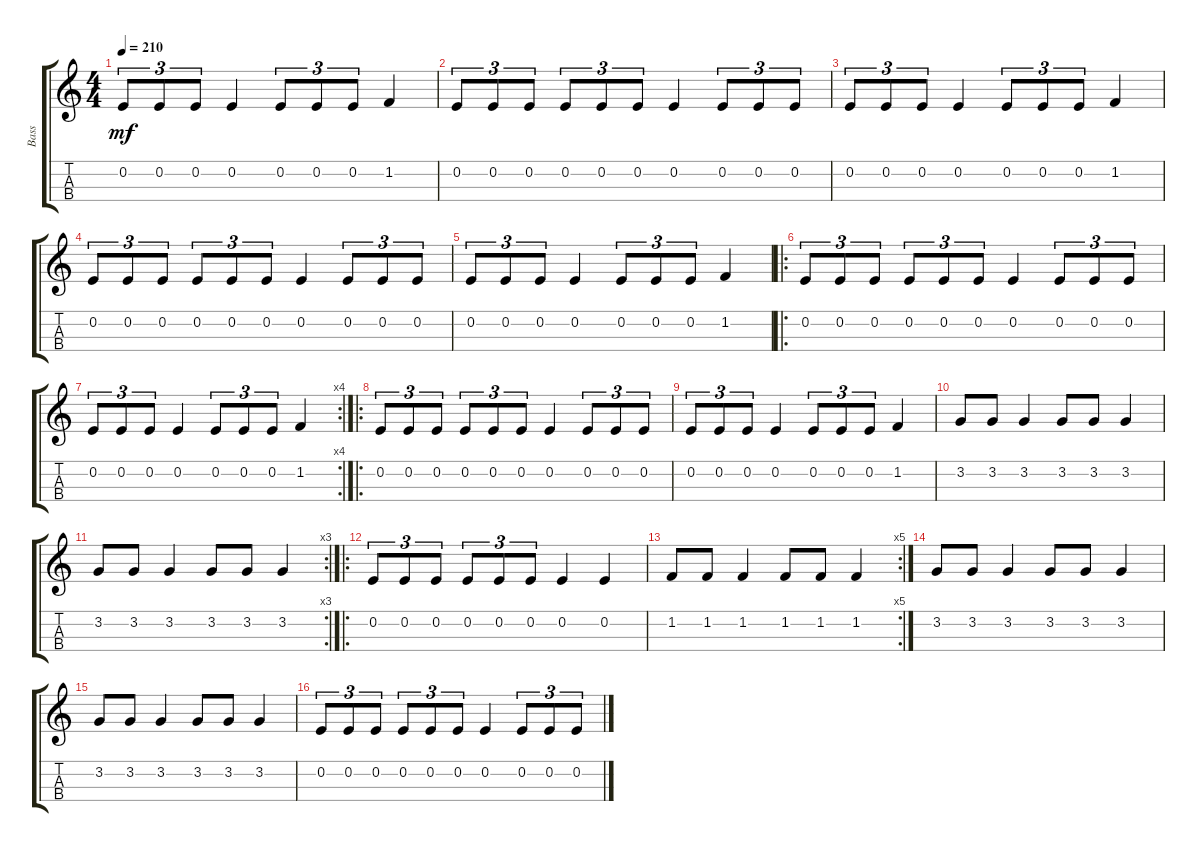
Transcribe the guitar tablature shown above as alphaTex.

\track ("Bass" "Bass") {instrument acousticguitarnylon}
\staff {score tabs}
\tuning (A3 E3 C3 G3) {hide}
\ts (4 4)
\tempo 210
\clef g2
\ks c
0.2.8{tu (3 2) dy mf} 0.2.8{tu (3 2)} 0.2.8{tu (3 2)} 0.2.4 0.2.8{tu (3 2)} 0.2.8{tu (3 2)} 0.2.8{tu (3 2)} 1.2.4 |
0.2.8{tu (3 2)} 0.2.8{tu (3 2)} 0.2.8{tu (3 2)} 0.2.8{tu (3 2)} 0.2.8{tu (3 2)} 0.2.8{tu (3 2)} 0.2.4 0.2.8{tu (3 2)} 0.2.8{tu (3 2)} 0.2.8{tu (3 2)} |
0.2.8{tu (3 2)} 0.2.8{tu (3 2)} 0.2.8{tu (3 2)} 0.2.4 0.2.8{tu (3 2)} 0.2.8{tu (3 2)} 0.2.8{tu (3 2)} 1.2.4 |
0.2.8{tu (3 2)} 0.2.8{tu (3 2)} 0.2.8{tu (3 2)} 0.2.8{tu (3 2)} 0.2.8{tu (3 2)} 0.2.8{tu (3 2)} 0.2.4 0.2.8{tu (3 2)} 0.2.8{tu (3 2)} 0.2.8{tu (3 2)} |
0.2.8{tu (3 2)} 0.2.8{tu (3 2)} 0.2.8{tu (3 2)} 0.2.4 0.2.8{tu (3 2)} 0.2.8{tu (3 2)} 0.2.8{tu (3 2)} 1.2.4 |
\ro
0.2.8{tu (3 2)} 0.2.8{tu (3 2)} 0.2.8{tu (3 2)} 0.2.8{tu (3 2)} 0.2.8{tu (3 2)} 0.2.8{tu (3 2)} 0.2.4 0.2.8{tu (3 2)} 0.2.8{tu (3 2)} 0.2.8{tu (3 2)} |
\rc 4
0.2.8{tu (3 2)} 0.2.8{tu (3 2)} 0.2.8{tu (3 2)} 0.2.4 0.2.8{tu (3 2)} 0.2.8{tu (3 2)} 0.2.8{tu (3 2)} 1.2.4 |
\ro
0.2.8{tu (3 2)} 0.2.8{tu (3 2)} 0.2.8{tu (3 2)} 0.2.8{tu (3 2)} 0.2.8{tu (3 2)} 0.2.8{tu (3 2)} 0.2.4 0.2.8{tu (3 2)} 0.2.8{tu (3 2)} 0.2.8{tu (3 2)} |
0.2.8{tu (3 2)} 0.2.8{tu (3 2)} 0.2.8{tu (3 2)} 0.2.4 0.2.8{tu (3 2)} 0.2.8{tu (3 2)} 0.2.8{tu (3 2)} 1.2.4 |
3.2.8 3.2.8 3.2.4 3.2.8 3.2.8 3.2.4 |
\rc 3
3.2.8 3.2.8 3.2.4 3.2.8 3.2.8 3.2.4 |
\ro
0.2.8{tu (3 2)} 0.2.8{tu (3 2)} 0.2.8{tu (3 2)} 0.2.8{tu (3 2)} 0.2.8{tu (3 2)} 0.2.8{tu (3 2)} 0.2.4 0.2.4 |
\rc 5
1.2.8 1.2.8 1.2.4 1.2.8 1.2.8 1.2.4 |
3.2.8 3.2.8 3.2.4 3.2.8 3.2.8 3.2.4 |
3.2.8 3.2.8 3.2.4 3.2.8 3.2.8 3.2.4 |
0.2.8{tu (3 2)} 0.2.8{tu (3 2)} 0.2.8{tu (3 2)} 0.2.8{tu (3 2)} 0.2.8{tu (3 2)} 0.2.8{tu (3 2)} 0.2.4 0.2.8{tu (3 2)} 0.2.8{tu (3 2)} 0.2.8{tu (3 2)}
